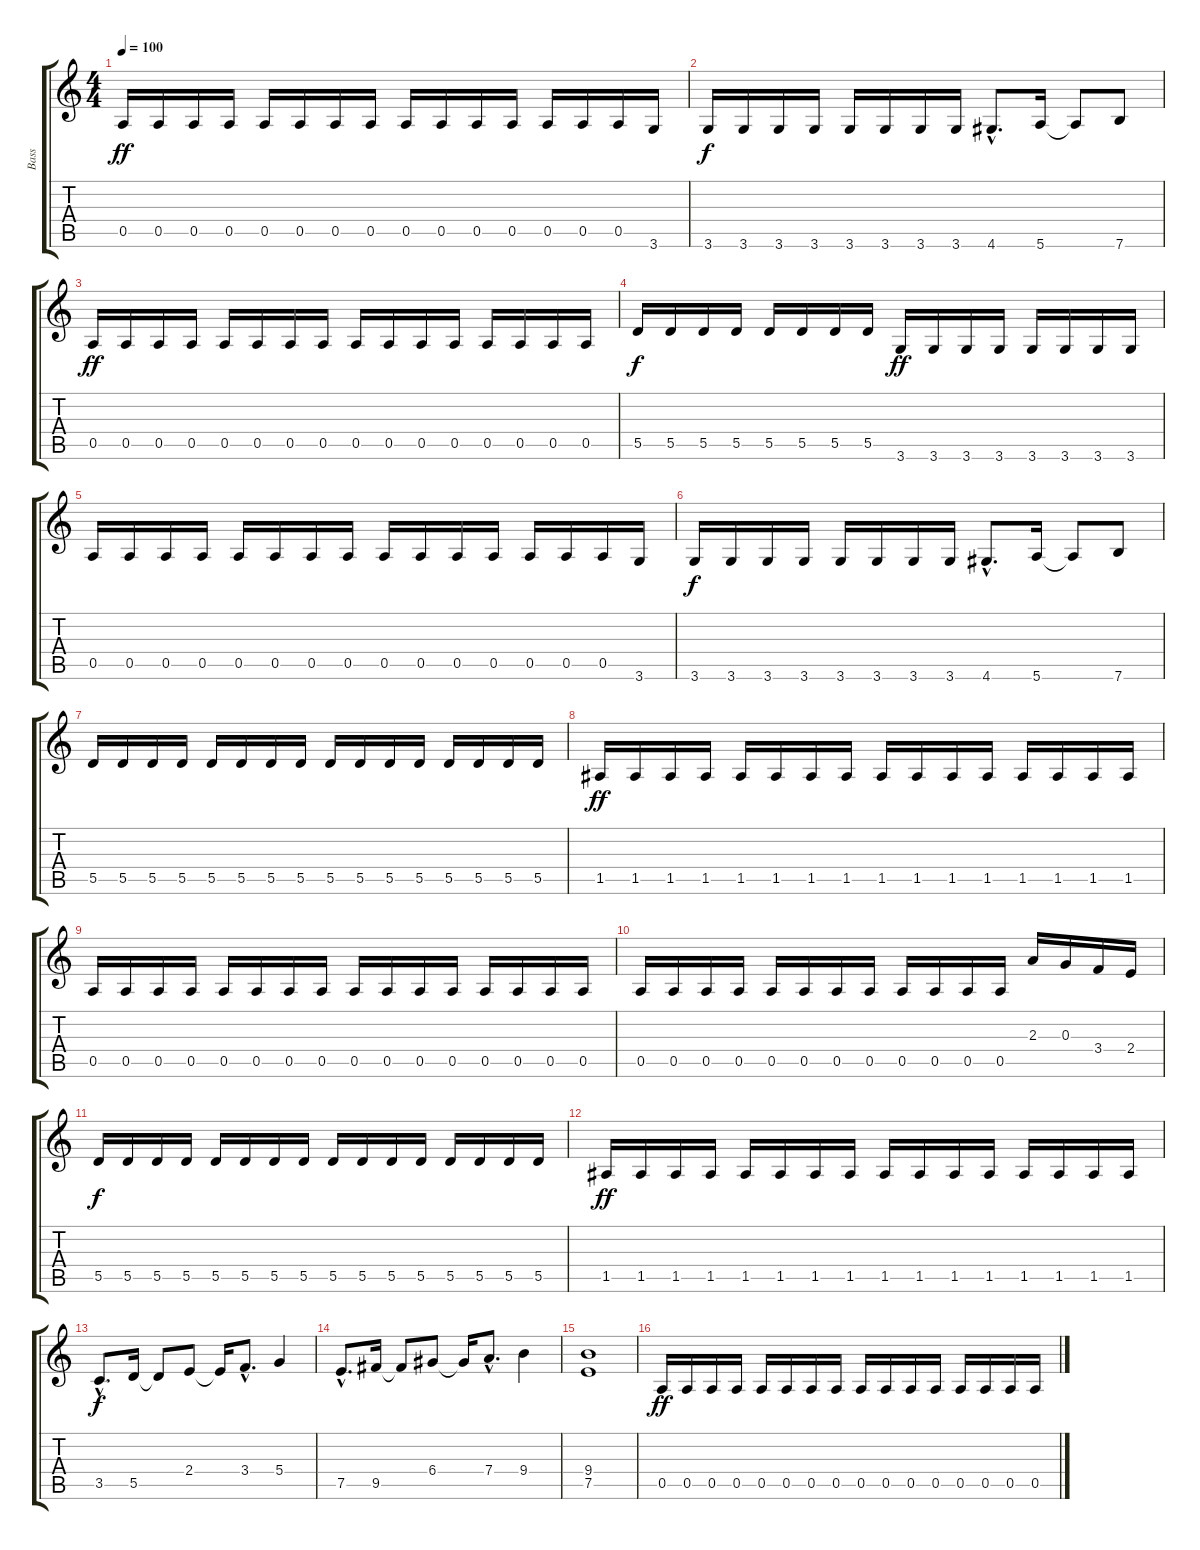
\track ("Bass" "Bass") {instrument electricbassfinger}
\staff {score tabs}
\tuning (E4 B3 G3 D3 A2 E2) {hide}
\ts (4 4)
\tempo 100
\clef g2
\ks c
0.5.16{dy ff} 0.5.16 0.5.16 0.5.16 0.5.16 0.5.16 0.5.16 0.5.16 0.5.16 0.5.16 0.5.16 0.5.16 0.5.16 0.5.16 0.5.16 3.6.16 |
3.6.16{dy f} 3.6.16 3.6.16 3.6.16 3.6.16 3.6.16 3.6.16 3.6.16 4.6{hac}.8{d} 5.6.16 5.6{t}.8 7.6.8 |
0.5.16{dy ff} 0.5.16 0.5.16 0.5.16 0.5.16 0.5.16 0.5.16 0.5.16 0.5.16 0.5.16 0.5.16 0.5.16 0.5.16 0.5.16 0.5.16 0.5.16 |
5.5.16{dy f} 5.5.16 5.5.16 5.5.16 5.5.16 5.5.16 5.5.16 5.5.16 3.6.16{dy ff} 3.6.16 3.6.16 3.6.16 3.6.16 3.6.16 3.6.16 3.6.16 |
0.5.16 0.5.16 0.5.16 0.5.16 0.5.16 0.5.16 0.5.16 0.5.16 0.5.16 0.5.16 0.5.16 0.5.16 0.5.16 0.5.16 0.5.16 3.6.16 |
3.6.16{dy f} 3.6.16 3.6.16 3.6.16 3.6.16 3.6.16 3.6.16 3.6.16 4.6{hac}.8{d} 5.6.16 5.6{t}.8 7.6.8 |
5.5.16 5.5.16 5.5.16 5.5.16 5.5.16 5.5.16 5.5.16 5.5.16 5.5.16 5.5.16 5.5.16 5.5.16 5.5.16 5.5.16 5.5.16 5.5.16 |
1.5.16{dy ff} 1.5.16 1.5.16 1.5.16 1.5.16 1.5.16 1.5.16 1.5.16 1.5.16 1.5.16 1.5.16 1.5.16 1.5.16 1.5.16 1.5.16 1.5.16 |
0.5.16 0.5.16 0.5.16 0.5.16 0.5.16 0.5.16 0.5.16 0.5.16 0.5.16 0.5.16 0.5.16 0.5.16 0.5.16 0.5.16 0.5.16 0.5.16 |
0.5.16 0.5.16 0.5.16 0.5.16 0.5.16 0.5.16 0.5.16 0.5.16 0.5.16 0.5.16 0.5.16 0.5.16 2.3.16 0.3.16 3.4.16 2.4.16 |
5.5.16{dy f} 5.5.16 5.5.16 5.5.16 5.5.16 5.5.16 5.5.16 5.5.16 5.5.16 5.5.16 5.5.16 5.5.16 5.5.16 5.5.16 5.5.16 5.5.16 |
1.5.16{dy ff} 1.5.16 1.5.16 1.5.16 1.5.16 1.5.16 1.5.16 1.5.16 1.5.16 1.5.16 1.5.16 1.5.16 1.5.16 1.5.16 1.5.16 1.5.16 |
3.5{hac}.8{d dy f} 5.5.16 5.5{t}.8 2.4.8 2.4{t}.16 3.4{hac}.8{d} 5.4.4 |
7.5{hac}.8{d} 9.5.16 9.5{t}.8 6.4.8 6.4{t}.16 7.4{hac}.8{d} 9.4.4 |
(9.4 7.5).1 |
0.5.16{dy ff} 0.5.16 0.5.16 0.5.16 0.5.16 0.5.16 0.5.16 0.5.16 0.5.16 0.5.16 0.5.16 0.5.16 0.5.16 0.5.16 0.5.16 0.5.16
